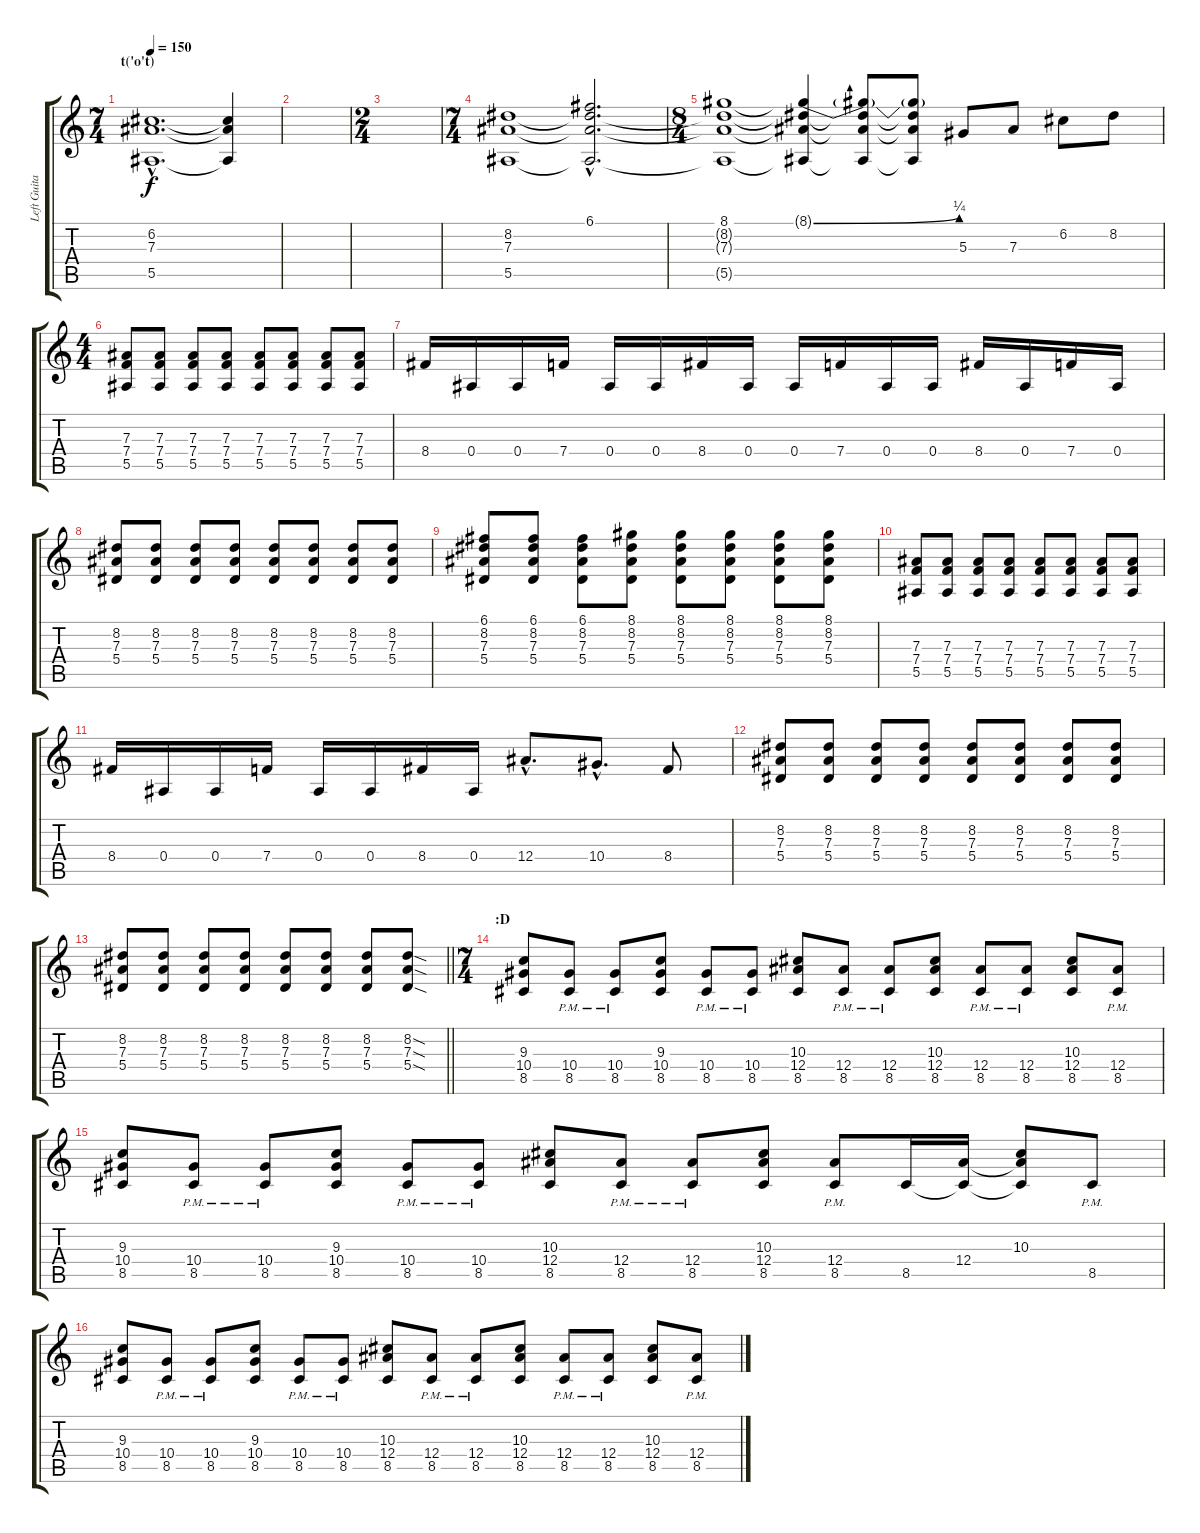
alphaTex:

\track ("Left Guitar" "Left Guita") {instrument distortionguitar}
\staff {score tabs}
\tuning (C4 G3 Eb3 Bb2 F2 C2) {hide}
\ts (7 4)
\section ("" "t('o't)")
\tempo 150
\clef g2
\ks c
(6.2{hac} 7.3{hac} 5.5{hac}).1{d dy f volume 0} (6.2{t} 7.3{t} 5.5{t}).4 |
|
\ts (2 4)
|
\ts (7 4)
(8.2 7.3 5.5).1 (6.1{hac} 8.2{hac t} 7.3{hac t} 5.5{hac t}).2{d} |
\ts (8 4)
(8.1 8.2{t} 7.3{t} 5.5{t}).1 (8.1{be (bend 0 0 60 1) t} 8.2{t} 7.3{t} 5.5{t}).4 (8.1{t} 8.2{t} 7.3{t} 5.5{t}).8 (8.1{t} 8.2{t} 7.3{t} 5.5{t}).8 5.3.8 7.3.8 6.2.8 8.2.8 |
\ts (4 4)
(7.3 7.4 5.5).8 (7.3 7.4 5.5).8 (7.3 7.4 5.5).8 (7.3 7.4 5.5).8 (7.3 7.4 5.5).8 (7.3 7.4 5.5).8 (7.3 7.4 5.5).8 (7.3 7.4 5.5).8 |
8.4.16 0.4.16 0.4.16 7.4.16 0.4.16 0.4.16 8.4.16 0.4.16 0.4.16 7.4.16 0.4.16 0.4.16 8.4.16 0.4.16 7.4.16 0.4.16 |
(8.2 7.3 5.4).8 (8.2 7.3 5.4).8 (8.2 7.3 5.4).8 (8.2 7.3 5.4).8 (8.2 7.3 5.4).8 (8.2 7.3 5.4).8 (8.2 7.3 5.4).8 (8.2 7.3 5.4).8 |
(6.1 8.2 7.3 5.4).8 (6.1 8.2 7.3 5.4).8 (6.1 8.2 7.3 5.4).8 (8.1 8.2 7.3 5.4).8 (8.1 8.2 7.3 5.4).8 (8.1 8.2 7.3 5.4).8 (8.1 8.2 7.3 5.4).8 (8.1 8.2 7.3 5.4).8 |
(7.3 7.4 5.5).8 (7.3 7.4 5.5).8 (7.3 7.4 5.5).8 (7.3 7.4 5.5).8 (7.3 7.4 5.5).8 (7.3 7.4 5.5).8 (7.3 7.4 5.5).8 (7.3 7.4 5.5).8 |
8.4.16 0.4.16 0.4.16 7.4.16 0.4.16 0.4.16 8.4.16 0.4.16 12.4{hac}.8{d} 10.4{hac}.8{d} 8.4.8 |
(8.2 7.3 5.4).8 (8.2 7.3 5.4).8 (8.2 7.3 5.4).8 (8.2 7.3 5.4).8 (8.2 7.3 5.4).8 (8.2 7.3 5.4).8 (8.2 7.3 5.4).8 (8.2 7.3 5.4).8 |
\barLineRight lightlight
(8.2 7.3 5.4).8 (8.2 7.3 5.4).8 (8.2 7.3 5.4).8 (8.2 7.3 5.4).8 (8.2 7.3 5.4).8 (8.2 7.3 5.4).8 (8.2 7.3 5.4).8 (8.2{sod} 7.3{sod} 5.4{sod}).8 |
\ts (7 4)
\section ("" ":D")
(9.3 10.4 8.5).8 (10.4{pm} 8.5{pm}).8 (10.4{pm} 8.5{pm}).8 (9.3 10.4 8.5).8 (10.4{pm} 8.5{pm}).8 (10.4{pm} 8.5{pm}).8 (10.3 12.4 8.5).8 (12.4{pm} 8.5{pm}).8 (12.4{pm} 8.5{pm}).8 (10.3 12.4 8.5).8 (12.4{pm} 8.5{pm}).8 (12.4{pm} 8.5{pm}).8 (10.3 12.4 8.5).8 (12.4{pm} 8.5{pm}).8 |
(9.3 10.4 8.5).8 (10.4{pm} 8.5{pm}).8 (10.4{pm} 8.5{pm}).8 (9.3 10.4 8.5).8 (10.4{pm} 8.5{pm}).8 (10.4{pm} 8.5{pm}).8 (10.3 12.4 8.5).8 (12.4{pm} 8.5{pm}).8 (12.4{pm} 8.5{pm}).8 (10.3 12.4 8.5).8 (12.4{pm} 8.5{pm}).8 8.5.16 (12.4 8.5{t}).16 (10.3 12.4{t} 8.5{t}).8 8.5{pm}.8 |
(9.3 10.4 8.5).8 (10.4{pm} 8.5{pm}).8 (10.4{pm} 8.5{pm}).8 (9.3 10.4 8.5).8 (10.4{pm} 8.5{pm}).8 (10.4{pm} 8.5{pm}).8 (10.3 12.4 8.5).8 (12.4{pm} 8.5{pm}).8 (12.4{pm} 8.5{pm}).8 (10.3 12.4 8.5).8 (12.4{pm} 8.5{pm}).8 (12.4{pm} 8.5{pm}).8 (10.3 12.4 8.5).8 (12.4{pm} 8.5{pm}).8
